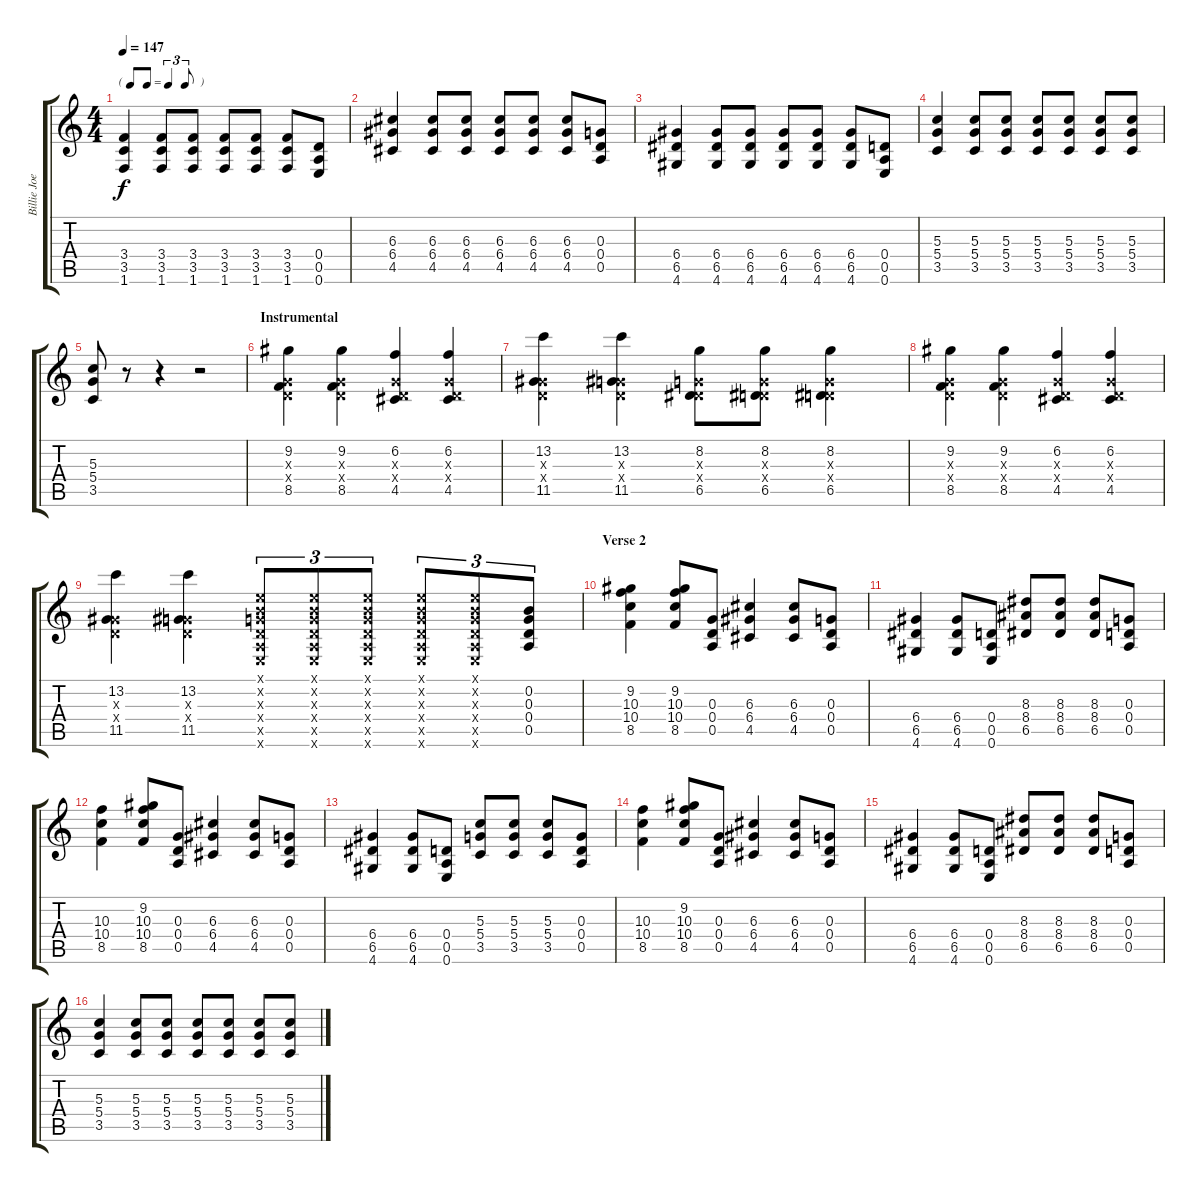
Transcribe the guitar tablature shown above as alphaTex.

\track ("Billie Joe Armstrong - Main" "Billie Joe") {instrument distortionguitar}
\staff {score tabs}
\tuning (E4 B3 G3 D3 A2 E2) {hide}
\ts (4 4)
\tf triplet8th
\tempo 147
\clef g2
\ks c
(3.4 3.5 1.6).4{dy f} (3.4 3.5 1.6).8 (3.4 3.5 1.6).8 (3.4 3.5 1.6).8 (3.4 3.5 1.6).8 (3.4 3.5 1.6).8 (0.4 0.5 0.6).8 |
(6.3 6.4 4.5).4 (6.3 6.4 4.5).8 (6.3 6.4 4.5).8 (6.3 6.4 4.5).8 (6.3 6.4 4.5).8 (6.3 6.4 4.5).8 (0.3 0.4 0.5).8 |
(6.4 6.5 4.6).4 (6.4 6.5 4.6).8 (6.4 6.5 4.6).8 (6.4 6.5 4.6).8 (6.4 6.5 4.6).8 (6.4 6.5 4.6).8 (0.4 0.5 0.6).8 |
(5.3 5.4 3.5).4 (5.3 5.4 3.5).8 (5.3 5.4 3.5).8 (5.3 5.4 3.5).8 (5.3 5.4 3.5).8 (5.3 5.4 3.5).8 (5.3 5.4 3.5).8 |
(5.3 5.4 3.5).8 r.8 r.4 r.2 |
\section ("" "Instrumental")
(9.2 0.3{x} 0.4{x} 8.5).4 (9.2 0.3{x} 0.4{x} 8.5).4 (6.2 0.3{x} 0.4{x} 4.5).4 (6.2 0.3{x} 0.4{x} 4.5).4 |
(13.2 0.3{x} 0.4{x} 11.5).4 (13.2 0.3{x} 0.4{x} 11.5).4 (8.2 0.3{x} 0.4{x} 6.5).8 (8.2 0.3{x} 0.4{x} 6.5).8 (8.2 0.3{x} 0.4{x} 6.5).4 |
(9.2 0.3{x} 0.4{x} 8.5).4 (9.2 0.3{x} 0.4{x} 8.5).4 (6.2 0.3{x} 0.4{x} 4.5).4 (6.2 0.3{x} 0.4{x} 4.5).4 |
(13.2 0.3{x} 0.4{x} 11.5).4 (13.2 0.3{x} 0.4{x} 11.5).4 (0.1{x} 0.2{x} 0.3{x} 0.4{x} 0.5{x} 0.6{x}).8{tu (3 2)} (0.1{x} 0.2{x} 0.3{x} 0.4{x} 0.5{x} 0.6{x}).8{tu (3 2)} (0.1{x} 0.2{x} 0.3{x} 0.4{x} 0.5{x} 0.6{x}).8{tu (3 2)} (0.1{x} 0.2{x} 0.3{x} 0.4{x} 0.5{x} 0.6{x}).8{tu (3 2)} (0.1{x} 0.2{x} 0.3{x} 0.4{x} 0.5{x} 0.6{x}).8{tu (3 2)} (0.2 0.3 0.4 0.5).8{tu (3 2)} |
\section ("" "Verse 2")
(9.2 10.3 10.4 8.5).4 (9.2 10.3 10.4 8.5).8 (0.3 0.4 0.5).8 (6.3 6.4 4.5).4 (6.3 6.4 4.5).8 (0.3 0.4 0.5).8 |
(6.4 6.5 4.6).4 (6.4 6.5 4.6).8 (0.4 0.5 0.6).8 (8.3 8.4 6.5).8 (8.3 8.4 6.5).8 (8.3 8.4 6.5).8 (0.3 0.4 0.5).8 |
(10.3 10.4 8.5).4 (9.2 10.3 10.4 8.5).8 (0.3 0.4 0.5).8 (6.3 6.4 4.5).4 (6.3 6.4 4.5).8 (0.3 0.4 0.5).8 |
(6.4 6.5 4.6).4 (6.4 6.5 4.6).8 (0.4 0.5 0.6).8 (5.3 5.4 3.5).8 (5.3 5.4 3.5).8 (5.3 5.4 3.5).8 (0.3 0.4 0.5).8 |
(10.3 10.4 8.5).4 (9.2 10.3 10.4 8.5).8 (0.3 0.4 0.5).8 (6.3 6.4 4.5).4 (6.3 6.4 4.5).8 (0.3 0.4 0.5).8 |
(6.4 6.5 4.6).4 (6.4 6.5 4.6).8 (0.4 0.5 0.6).8 (8.3 8.4 6.5).8 (8.3 8.4 6.5).8 (8.3 8.4 6.5).8 (0.3 0.4 0.5).8 |
(5.3 5.4 3.5).4 (5.3 5.4 3.5).8 (5.3 5.4 3.5).8 (5.3 5.4 3.5).8 (5.3 5.4 3.5).8 (5.3 5.4 3.5).8 (5.3 5.4 3.5).8
